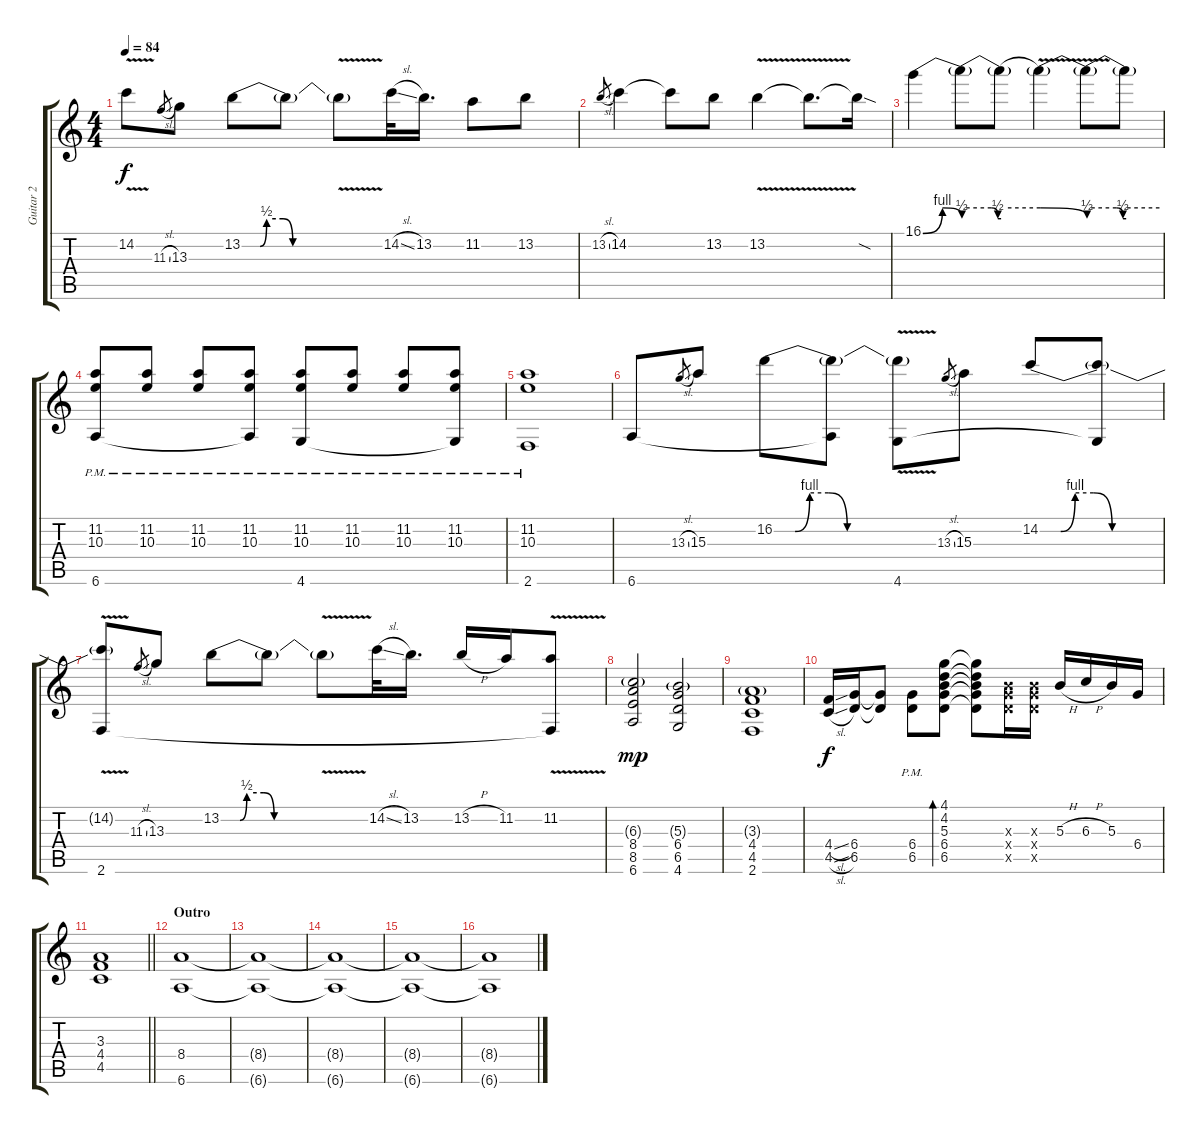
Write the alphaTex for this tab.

\track ("Guitar 2" "Guitar 2") {instrument overdrivenguitar}
\staff {score tabs}
\tuning (Eb4 Bb3 Gb3 Db3 Ab2 Eb2) {hide}
\ts (4 4)
\tempo 84
\clef g2
\ks c
14.2{be (hold 0 0 60 0) v t}.8{dy f} 11.3{sl}.8{gr} 13.3.8 13.2{be (custom 0 0 11 0 15 2 25 2 31 0 60 0)}.8 13.2{t}.8 13.2{be (hold 0 0 60 0) v t}.8 14.2{sl}.32 13.2.16{d} 11.2.8 13.2.8 |
13.2{sl}.8{gr} 14.2.4 14.2{t}.8 13.2.8 13.2{v}.4 13.2{t}.8{d} 13.2{sod t}.16 |
16.1{be (bendrelease 0 0 15 4 51 4 60 2)}.4 16.1{be (custom 0 4 45 4 55 2 60 2) t}.8 16.1{be (hold 0 4 60 4) t}.8 16.1{be (release 0 4 60 2) v t}.4 16.1{be (custom 0 4 45 4 55 2 60 2) t}.8 16.1{be (hold 0 4 60 4) t}.8 |
(11.2{pm} 10.3{pm} 6.6).8 (11.2{pm} 10.3{pm}).8 (11.2{pm} 10.3{pm}).8 (11.2{pm} 10.3{pm} 6.6{t}).8 (11.2{pm} 10.3{pm} 4.6).8 (11.2{pm} 10.3{pm}).8 (11.2{pm} 10.3{pm}).8 (11.2{pm} 10.3{pm} 4.6{t}).8 |
(11.2{pm} 10.3{pm} 2.6).1 |
6.6.8 13.3{sl}.8{gr} 15.3.8 16.2{be (custom 0 0 10 0 17 4 26 4 35 0 60 0)}.8 (16.2{t} 6.6{t}).8 (16.2{be (hold 0 0 60 0) v t} 4.6).8 13.3{sl}.8{gr} 15.3.8 14.2{be (custom 0 0 10 0 17 4 26 4 35 0 60 0)}.8 (14.2{t} 4.6{t}).8 |
(14.2{be (hold 0 0 60 0) v t} 2.6).8 11.3{sl}.8{gr} 13.3.8 13.2{be (custom 0 0 11 0 15 2 25 2 31 0 60 0)}.8 13.2{t}.8 13.2{be (hold 0 0 60 0) v t}.8 14.2{sl}.32 13.2.16{d} 13.2{h}.16 11.2.16 (11.2{v} 2.6{t}).8 |
(6.3{g} 8.4 8.5 6.6).2{dy mp} (5.3{g} 6.4 6.5 4.6).2 |
(3.3{g} 4.4 4.5 2.6).1 |
(4.4{sl} 4.5{sl}).16{dy f} (6.4 6.5).16 (6.4{t} 6.5{t}).8 (6.4{pm} 6.5{pm}).8 (4.1 4.2 5.3 6.4 6.5).8{bd 30} (4.1{t} 4.2{t} 5.3{t} 6.4{t} 6.5{t}).8 (5.3{x} 6.4{x} 6.5{x}).16 (5.3{x} 6.4{x} 6.5{x}).16 5.3{h}.16 6.3{h}.16 5.3.16 6.4.16 |
\barLineRight lightlight
(3.3 4.4 4.5).1 |
\section ("" "Outro")
(8.4 6.6).1 |
(8.4{t} 6.6{t}).1{volume 5} |
(8.4{t} 6.6{t}).1 |
(8.4{t} 6.6{t}).1 |
(8.4{t} 6.6{t}).1
